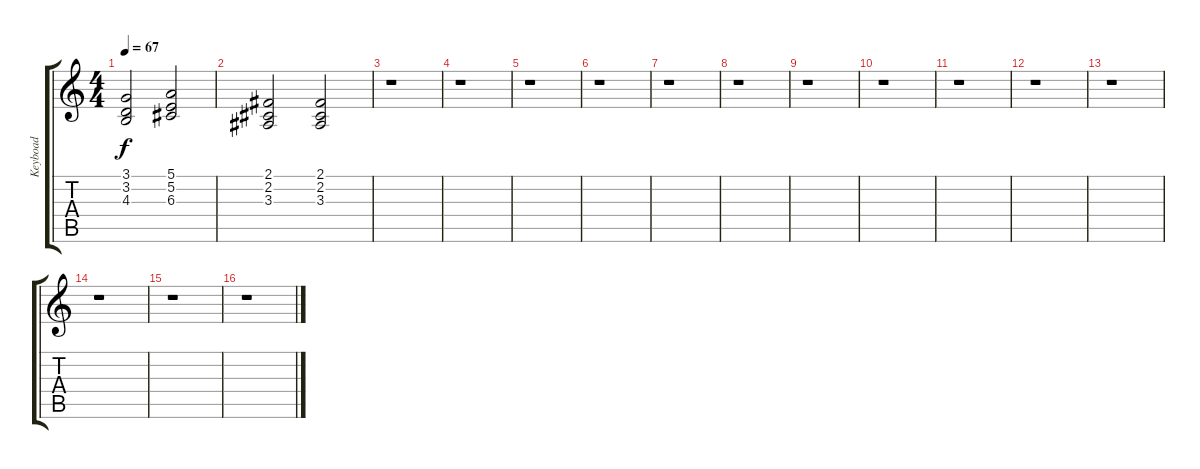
\track ("Keyboad" "Keyboad") {instrument electricgrandpiano}
\staff {score tabs}
\tuning (E4 B3 G3 D3 A2 E2) {hide}
\ts (4 4)
\tempo 67
\clef g2
\ks c
(3.1 3.2 4.3).2{dy f} (5.1 5.2 6.3).2 |
(2.1 2.2 3.3).2 (2.1 2.2 3.3).2 |
r.1 |
r.1 |
r.1 |
r.1 |
r.1 |
r.1 |
r.1 |
r.1 |
r.1 |
r.1 |
r.1 |
r.1 |
r.1 |
r.1
